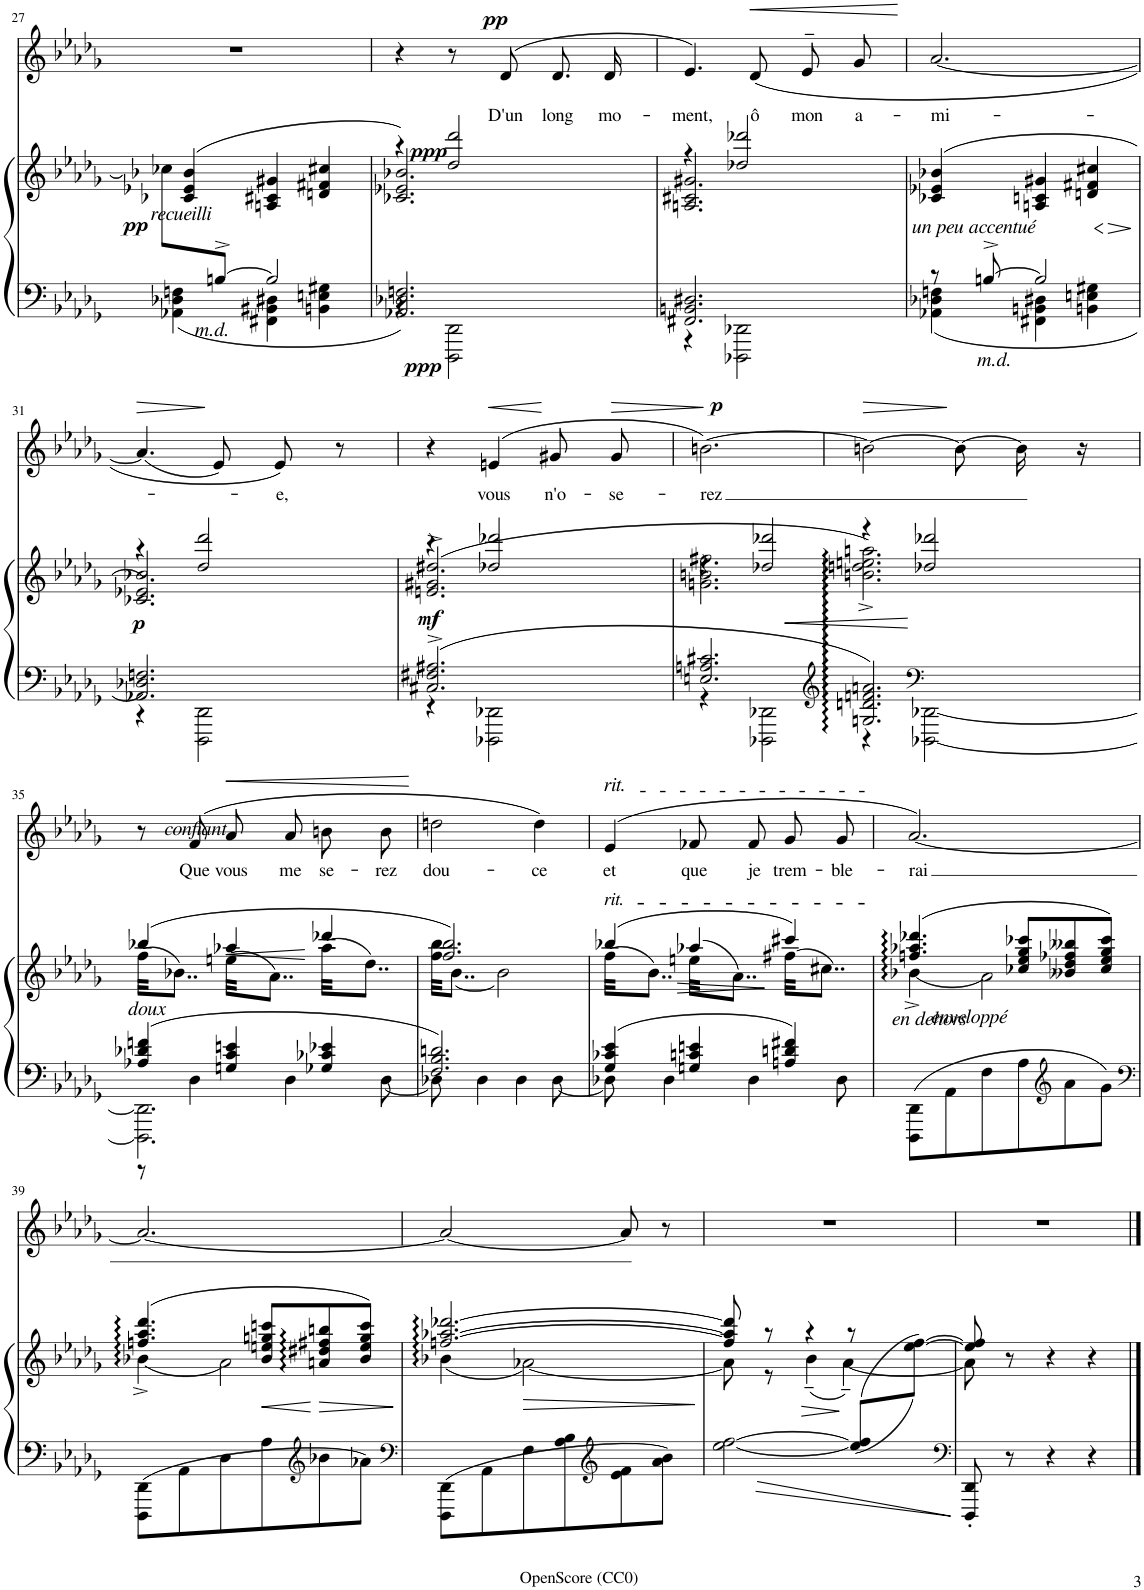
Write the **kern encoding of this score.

**kern	**kern	**dynam	**kern	**text	**dynam
*part2	*part2	*part2	*part1	*part1	*part1
*staff3	*staff2	*staff2/3	*staff1	*staff1	*staff1
*I"Piano	*	*	*I"Chant Voice	*	*
*I'Pno	*	*	*	*	*
!!LO:PB:g=z
*clefF4	*clefG2	*	*clefG2	*	*
*k[b-e-a-d-g-]	*k[b-e-a-d-g-]	*	*k[b-e-a-d-g-]	*	*
*M3/4	*M3/4	*	*M3/4	*	*
=27	=27	=27	=27	=27	=27
*^	*^	*	*	*	*
!	!	!LO:TX:b:i:t=recueilli	!	!	!	!	!
!	!	!	!	!LO:DY:b	!	!	!
8ryy	4AA-X\ 4D-X\ 4Fn\	(>4c-X/ 4e-X/ 4b-X/	8cc-X\L]	pp	2.r	.	.
!LO:TX:b:i:t=m.d.	!	!	!	!	!	!	!
[8Bn^>/J	.	.	2ryy	.	.	.	.
2B/]	4FF#X\ 4BB#X\ 4D#X\	4An/ 4c#X/ 4g#X/	.	.	.	.	.
.	4BBn\ 4En\ 4G#X\	4dn/ 4f#X/ 4cc#X/	.	.	.	.	.
.	.	.	8ryy	.	.	.	.
=28	=28	=28	=28	=28	=28	=28	=28
2.AA-X/ 2.D-X/ 2.Fn/	4r	4r)	2.c-X/ 2.e-X/ 2.b-X/	.	4r	.	.
!	!	!	!	!LO:DY:b=2	!	!	!
!	!	!	!	!LO:DY:n=1:b	!	!	!
.	2DDD-\ 2DD-\	2dd-/ 2ddd-/	.	ppp ppp	8r	.	.
!	!	!	!	!	!	!LO:LY:b	!LO:DY:a
.	.	.	.	.	(>8d-/	D'un	pp
!	!	!	!	!	!	!LO:LY:b	!
.	.	.	.	.	8.d-/L	long	.
!	!	!	!	!	!	!LO:LY:b	!
.	.	.	.	.	16d-/Jk	mo-	.
=29	=29	=29	=29	=29	=29	=29	=29
!	!	!	!	!	!	!LO:LY:b	!
2.FF#X/ 2.BBn/ 2.D#X/	4r	4r	2.An/ 2.c#X/ 2.g#X/	.	4.e-/)	-ment,	.
.	2DDD-X\ 2DD-X\	2dd-X/ 2ddd-X/	.	.	.	.	.
!	!	!	!	!	!	!LO:LY:b	!LO:HP:b
.	.	.	.	.	(8d-/	ô	<
!	!	!	!	!	!	!LO:LY:b	!
.	.	.	.	.	8e-~>/L	mon	.
!	!	!	!	!	!	!LO:LY:b	!
.	.	.	.	.	8g-/J	a-	.
*v	*v	*	*	*	*	*	*
*	*v	*v	*	*	*	*
.	.	.	.	.	[
=30	=30	=30	=30	=30	=30
*^	*	*	*	*	*
!	!	!LO:TX:b:i:t=un peu accentué	!	!	!	!
!	!	!	!LO:HP:b	!	!LO:LY:b	!
8r	4AA-X\ 4D-X\ 4Fn\	(>4c-X/ 4e-X/ 4b-X/	<	[2.a-/	-mi-	.
!LO:TX:b:i:t=m.d.	!	!	!	!	!	!
[8Bn^/	.	.	.	.	.	.
2B/]	4FF#X\ 4BBn\ 4D#X\	4An/ 4cn/ 4g#X/	.	.	.	.
!	!	!	!LO:HP:b	!	!	!
.	4BBn\ 4En\ 4G#X\	4dn/ 4f#X/ 4cc#X/	>	.	.	.
*v	*v	*	*	*	*	*
.	.	[	.	.	.
!!LO:LB:g=z
=31	=31	=31	=31	=31	=31
*^	*^	*	*	*	*
!	!	!	!	!LO:DY:b	!	!	!LO:HP:b
2.AA-X/ 2.D-X/ 2.Fn/	4r	4r)	2.c-X/ 2.e-X/ 2.b-X/	p	(4.a-/]	.	>
.	2DDD-\ 2DD-\	2dd-/ 2ddd-/	.	.	.	.	.
.	.	.	.	.	8e-/)	.	]
!	!	!	!	!	!	!LO:LY:b	!
.	.	.	.	.	8e-/)	-e,	.
.	.	.	.	.	8r	.	.
=32	=32	=32	=32	=32	=32	=32	=32
!	!	!	!	!LO:DY:b	!	!	!
2.C#X/^> 2.F#X/^> 2.A#X/^>	4r	4r	(>2.en/^> 2.g#X/^> 2.dd#X/^>	mf	4r	.	.
!	!	!	!	!	!	!LO:LY:b	!LO:HP:b
.	2DDD-X\ 2DD-X\	2dd-X/ 2ddd-X/	.	.	(>4en/	vous	<
!	!	!	!	!	!	!LO:LY:b	!
.	.	.	.	.	8g#X/L	n'o-	[
!	!	!	!	!	!	!LO:LY:b	!LO:HP:b
.	.	.	.	.	8g#/J	-se-	>
*v	*v	*	*	*	*	*	*
*	*v	*v	*	*	*	*
.	.	.	.	.	]
=33	=33	=33	=33	=33	=33
*^	*^	*	*	*	*
!	!	!	!	!	!	!LO:LY:b	!LO:DY:a
2.En/ 2.An/ 2.c#X/	4r	4r	2.gn\ 2.bn\ 2.ff#X\	.	[2.bn\)	-rez	p
.	2DDD-X\ 2DD-X\	2dd-X/ 2ddd-X/	.	.	.	.	.
=34	=34	=34	=34	=34	=34	=34	=34
*clefG2	*	*	*	*	*	*	*
!	!	!	!	!LO:HP:b	!	!	!LO:HP:b
2.Gn/ 2.dn/ 2.fn/ 2.an/	4r	4r	2.bn\^ 2.ddn\^ 2.een\^ 2.aan\^)	<	2bn\_	.	>
*clefF4	*	*	*	*	*	*	*
.	[2DDD-X\ [2DD-X\	2dd-X/ 2ddd-X/	.	]	.	.	.
.	.	.	.	.	8b\L_	.	]
.	.	.	.	.	16b\Jk]	.	.
.	.	.	.	.	16r	.	.
!!LO:LB:g=z
=35	=35	=35	=35	=35	=35	=35	=35
*	*^	*	*	*	*	*	*
!	!	!	!LO:TX:b:i:t=doux	!	!	!	!	!
4A-X/ 4d-X/ 4fn/	2.DDD-\] 2.DD-\]	8r	(4bb-X/	(>32ff\KKL	.	8r	.	.
.	.	.	.	8..b-X\J)	.	.	.	.
!	!	!	!	!	!	!LO:TX:b:i:t=confiant	!	!
!	!	!	!	!	!	!	!LO:LY:b	!
.	.	4D-\	.	.	.	(8f/	Que	.
!	!	!	!	!	!LO:HP:b	!	!LO:LY:b	!LO:HP:b
4Gn/ 4c/ 4en/	.	.	4aa-X/	(>32een\KKL	<	8a-/L	vous	<
.	.	.	.	8..a-\J)	.	.	.	.
!	!	!	!	!	!	!	!LO:LY:b	!
.	.	4D-\	.	.	.	8a-/J	me	.
!	!	!	!	!	!	!	!LO:LY:b	!
4G-X/ 4c-X/ 4e-X/	.	.	4ddd-X/	(>32aa-\KKL	[	8bn\L	se-	.
.	.	.	.	8..dd-\J)	.	.	.	.
!	!	!	!	!	!	!	!LO:LY:b	!
.	.	[8D-\	.	.	.	8b\J	-rez	.
*v	*v	*v	*	*	*	*	*	*
*	*v	*v	*	*	*	*
.	.	.	.	.	[
=36	=36	=36	=36	=36	=36
*^	*^	*	*	*	*
!	!	!	!	!	!	!LO:LY:b	!
2.F/ 2.B-/ 2.dn/	8D-X\]	2.ff/ 2.bb-/)	32ff\ 32bb-\KKL	.	2ddn\	dou-	.
.	.	.	[8..b-\J	.	.	.	.
.	4D-\	.	.	.	.	.	.
.	.	.	2b-\]	.	.	.	.
.	4D-\	.	.	.	.	.	.
!	!	!	!	!	!	!LO:LY:b	!
.	.	.	.	.	4dd\)	-ce	.
.	[8D-\	.	.	.	.	.	.
=37	=37	=37	=37	=37	=37	=37	=37
!	!	!	!	!	!LO:TX:a:t=rit.	!	!
!	!	!LO:TX:a:t=rit.	!	!	!	!	!
!	!	!	!	!	!	!LO:LY:b	!
4G-/ 4c-X/ 4e-/	8D-X\]	(4bb-X/	(>32ff\KKL	.	(>4e-/	et	.
.	.	.	8..b-\J)	.	.	.	.
.	4D-\	.	.	.	.	.	.
!	!	!	!	!LO:HP:b	!	!LO:LY:b	!
4Gn/ 4cn/ 4en/	.	(>4aa-X/	32een\KKL	>	8f-X/L	que	.
.	.	.	8..a-\J)	.	.	.	.
!	!	!	!	!	!	!LO:LY:b	!
.	4D-\	.	.	.	8f-/J	je	.
!	!	!	!	!	!	!LO:LY:b	!
4An/ 4dn/ 4f#X/	.	4ccc#X/)	(>32ff#X\KKL	[	8g-/L	trem-	.
.	.	.	8..cc#X\J)	.	.	.	.
!	!	!	!	!	!	!LO:LY:b	!
.	8D-\	.	.	.	8g-/J	-ble-	.
=38	=38	=38	=38	=38	=38	=38	=38
!	!	!LO:TX:b:i:t=enveloppé	!	!	!	!	!
!	!	!LO:TX:b:i:t=en dehors	!	!	!	!	!
!	!	!	!	!	!	!LO:LY:b	!
*v	*v	*	*	*	*	*	*
8DDD-\ 8DD-\L	(4.ffn/ 4.aa-X/ 4.ddd-X/	(4b-X^\	.	[2.a-/)	-rai	.
8AA-\	.	.	.	.	.	.
8F\	.	2a-\)	.	.	.	.
8A-\	8cc-X/ 8ee-/ 8gg-/ 8ccc-X/L	.	.	.	.	.
*clefG2	*	*	*	*	*	*
8a-\	8b--X/ 8dd-/ 8ff-X/ 8bb--X/	.	.	.	.	.
8g-\J	8cc-/ 8ee-/ 8gg-/ 8ccc-/J)	.	.	.	.	.
!!LO:LB:g=z
=39	=39	=39	=39	=39	=39	=39
*clefF4	*	*	*	*	*	*
8DDD-\ 8DD-\L	(4.ffn/ 4.aa-/ 4.ddd-/	(4b-X^\	.	2.a-/_	.	.
8AA-\	.	.	.	.	.	.
8D-\	.	2a-\)	.	.	.	.
!	!	!	!LO:HP:b	!	!	!
8A-\	8b-/ 8een/ 8ggn/ 8cccn/L	.	<	.	.	.
*clefG2	*	*	*	*	*	*
!	!	!	!LO:HP:n=1:b	!	!	!
8b-X\	8an/ 8dd#X/ 8ff#X/ 8bbn/	.	] >	.	.	.
8a-X\J	8b-/ 8ee/ 8gg/ 8ccc/J)	.	.	.	.	.
*	*v	*v	*	*	*	*
.	.	[	.	.	.
=40	=40	=40	=40	=40	=40
*clefF4	*	*	*	*	*
*	*^	*	*	*	*
8DDD-\ 8DD-\L	[2.ffn/ [2.aa-X/ [2.ddd-X/	(4b-X\	.	2a-/_	.	.
8AA-\	.	.	.	.	.	.
!	!	!	!LO:HP:b	!	!	!
8F\	.	[2a-X\)	>	.	.	.
8A-\ 8B-\	.	.	.	.	.	.
*clefG2	*	*	*	*	*	*
8e-\ 8f\	.	.	.	8a-/]	.	.
8a-\ 8b-\J	.	.	.	8r	.	.
*	*v	*v	*	*	*	*
.	.	]	.	.	.
=41	=41	=41	=41	=41	=41
*	*^	*	*	*	*
*	*	*^	*	*	*	*
[2ee-\ [2ff\	8ff/] 8aa-/] 8ddd-/]	8a-\]	8ryy	.	2.r	.	.
*	*	*v	*v	*	*	*	*
.	8r	8r	.	.	.	.
!	!	!	!LO:HP:b	!	!	!
.	4r	(4b-~\	>	.	.	.
((<8ee-/] 8ff/]L	8r	[4a-~\)	]	.	.	.
*	*	*^	*	*	*	*
8ryy	8ryy	.	[8ee-\ [>8ff\J))	.	.	.	.
*	*v	*v	*v	*	*	*	*
.	.	]	.	.	.
=42	=42	=42	=42	=42	=42
*clefF4	*	*	*	*	*
*	*^	*	*	*	*
8DDD-/' 8DD-/'	8ee-/] 8ff/]	8a-\]	.	2.r	.	.
8r	8r	8ryy	.	.	.	.
4r	4r	4ryy	.	.	.	.
4r	4r	4ryy	.	.	.	.
*	*v	*v	*	*	*	*
==	==	==	==	==	==
*-	*-	*-	*-	*-	*-
